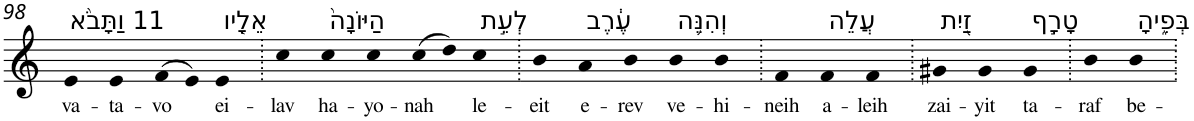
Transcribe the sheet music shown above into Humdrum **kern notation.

**kern	**text
*part1	*part1
*staff1	*staff1
*I"Piano	*
*I'Pno	*
!!LO:PB:g=z
*clefG2	*
*k[]	*
=98	=98
!LO:TX:a:t=11 וַתָּבֹ֨א	!
!	!LO:LY:b
4e	va-
!	!LO:LY:b
4e	-ta-
!	!LO:LY:b
(>8f	-vo
8e)	.
!LO:TX:a:t=אֵלָ֤יו	!
!	!LO:LY:b
4e	ei-
=99.	=99.
!	!LO:LY:b
4cc	-lav
!LO:TX:a:t=הַיּוֹנָה֙	!
!	!LO:LY:b
4cc	ha-
!	!LO:LY:b
4cc	-yo-
!	!LO:LY:b
(>8cc	-nah
8dd)	.
!LO:TX:a:t=לְעֵ֣ת	!
!	!LO:LY:b
4cc	le-
=100.	=100.
!	!LO:LY:b
4b	-eit
!LO:TX:a:t=עֶ֔רֶב	!
!	!LO:LY:b
4a	e-
!	!LO:LY:b
4b	-rev
!LO:TX:a:t=וְהִנֵּ֥ה	!
!	!LO:LY:b
4b	ve-
!	!LO:LY:b
4b	-hi-
=101.	=101.
!	!LO:LY:b
4f	-neih
!LO:TX:a:t=עֲלֵה	!
!	!LO:LY:b
4f	a-
!	!LO:LY:b
4f	-leih
=102.	=102.
!LO:TX:a:t=זַ֖יִת	!
!	!LO:LY:b
4g#X	zai-
!	!LO:LY:b
4g#	-yit
!LO:TX:a:t=טָרָ֣ף	!
!	!LO:LY:b
4g#	ta-
=103.	=103.
!	!LO:LY:b
4b	-raf
!LO:TX:a:t=בְּפִ֑יהָ	!
!	!LO:LY:b
4b	be-
=.	=.
*-	*-
